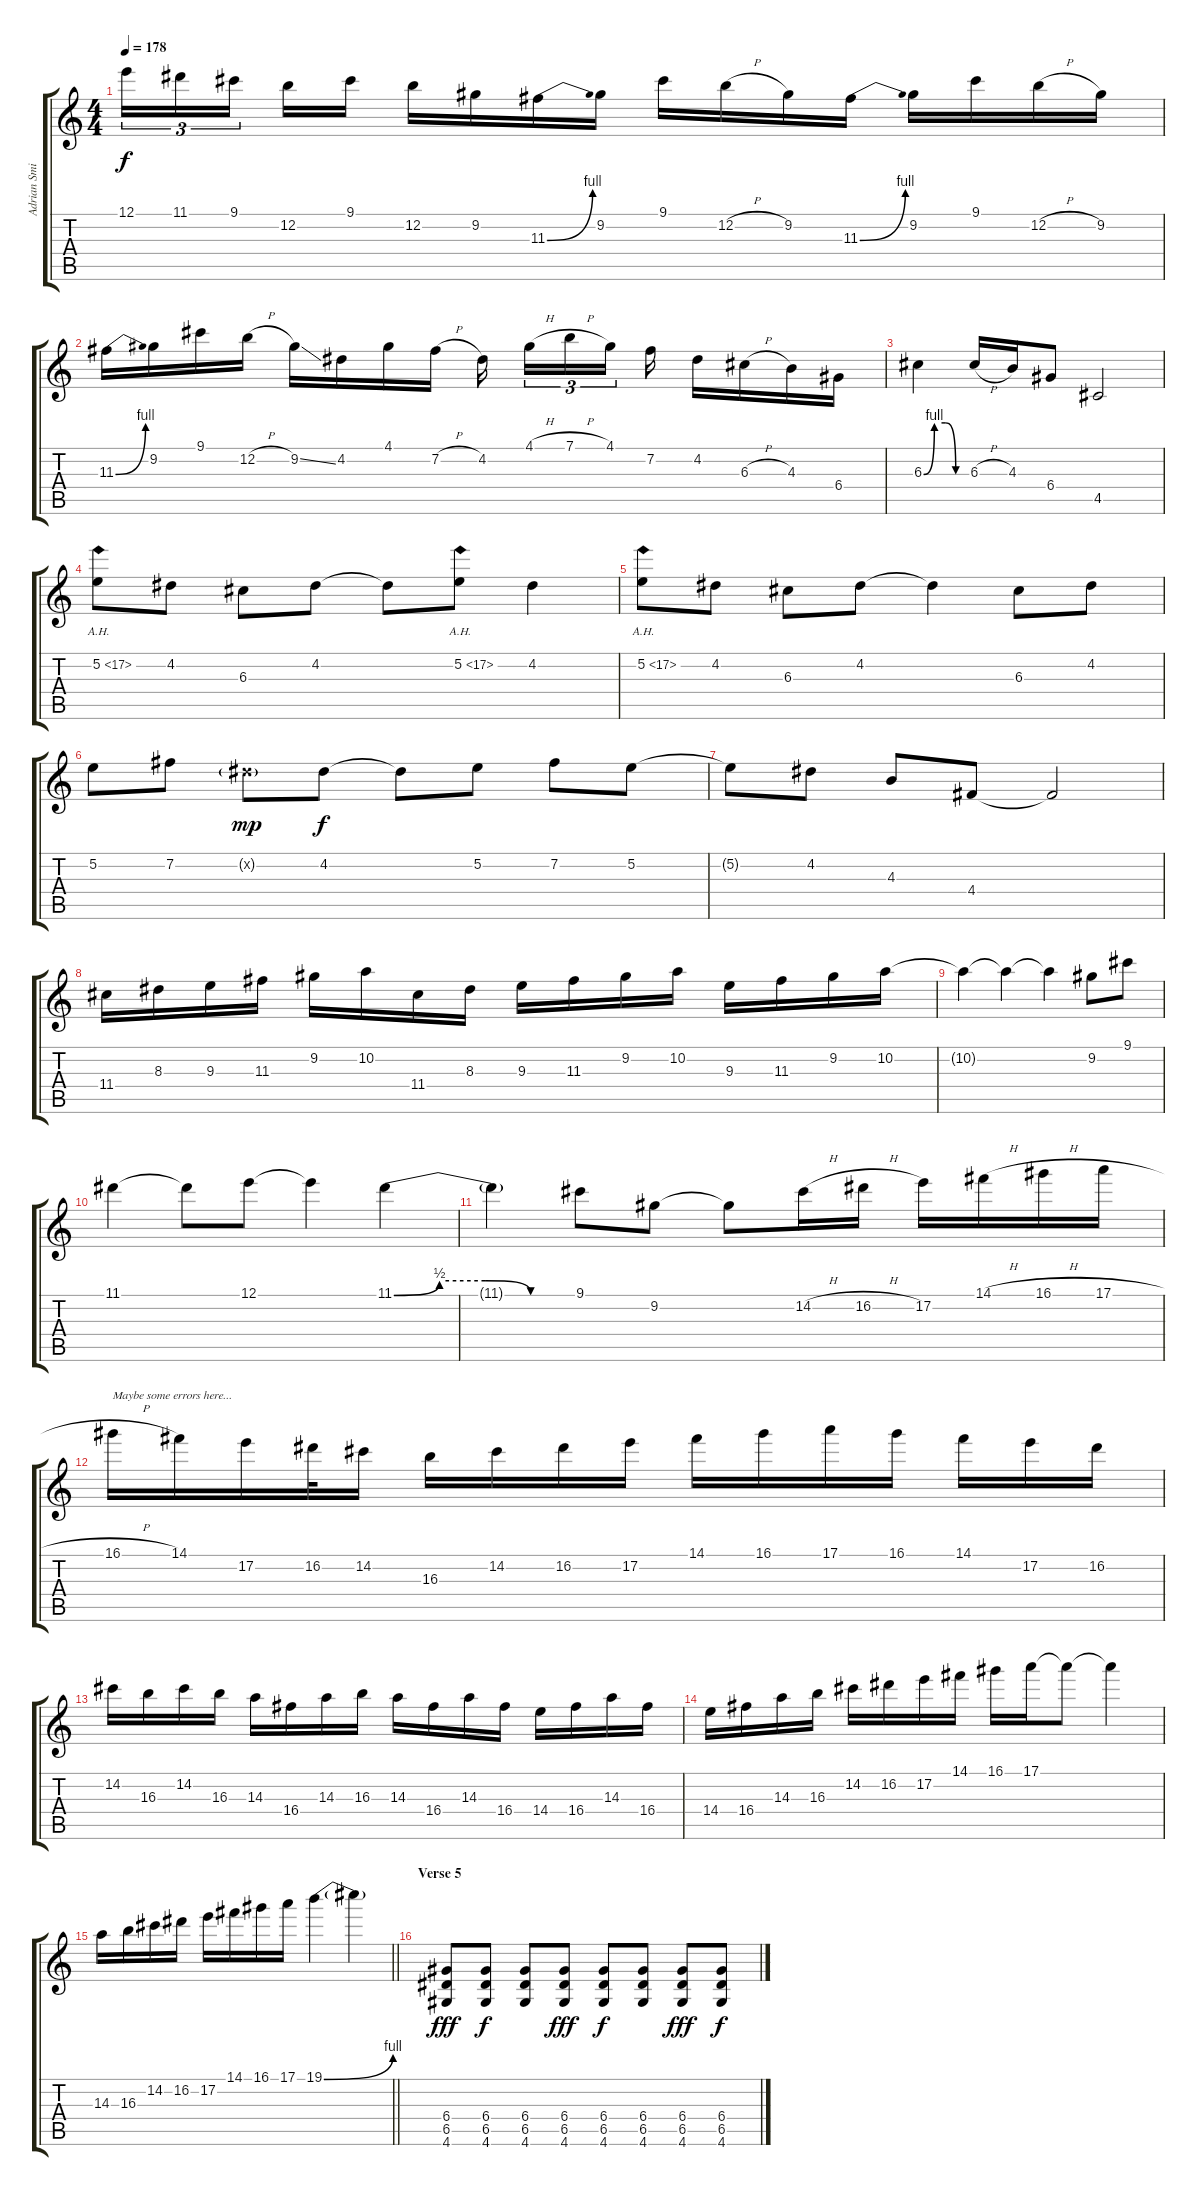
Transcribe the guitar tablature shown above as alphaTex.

\track ("Adrian Smith" "Adrian Smi") {instrument distortionguitar}
\staff {score tabs}
\tuning (E4 B3 G3 D3 A2 E2) {hide}
\ts (4 4)
\tempo 178
\clef g2
\ks c
12.1.16{tu (3 2) dy f} 11.1.16{tu (3 2)} 9.1.16{tu (3 2) beam splitsecondary} 12.2.16 9.1.16 12.2.16 9.2.16 11.3{be (bend 0 0 60 4)}.16 9.2.16 9.1.16 12.2{h}.16 9.2.16 11.3{be (bend 0 0 60 4)}.16 9.2.16 9.1.16 12.2{h}.16 9.2.16 |
11.3{be (bend 0 0 60 4)}.16 9.2.16 9.1.16 12.2{h}.16 9.2{ss}.16 4.2.16 4.1.16 7.2{h}.16 4.2.16{beam splitsecondary} 4.1{h}.16{tu (3 2)} 7.1{h}.16{tu (3 2)} 4.1.16{tu (3 2) beam splitsecondary} 7.2.16 4.2.16 6.3{h}.16 4.3.16 6.4.16 |
6.3{be (custom 0 0 15 4 30 4 45 0 60 0)}.4 6.3{h}.16 4.3.16 6.4.8 4.5.2 |
5.2{ah 12}.8 4.2.8 6.3.8 4.2.8 4.2{t}.8 5.2{ah 12}.8 4.2.4 |
5.2{ah 12}.8 4.2.8 6.3.8 4.2.8 4.2{t}.4 6.3.8 4.2.8 |
5.2.8 7.2.8 4.2{g x}.8{dy mp} 4.2.8{dy f} 4.2{t}.8 5.2.8 7.2.8 5.2.8 |
5.2{t}.8 4.2.8 4.3.8 4.4.8 4.4{t}.2 |
11.4.16 8.3.16 9.3.16 11.3.16 9.2.16 10.2.16 11.4.16 8.3.16 9.3.16 11.3.16 9.2.16 10.2.16 9.3.16 11.3.16 9.2.16 10.2.16 |
10.2{t}.4 10.2{t}.4 10.2{t}.4 9.2.8 9.1.8 |
11.1.4 11.1{t}.8 12.1.8 12.1{t}.4 11.1{be (custom 0 0 15 2 30 2 45 0 60 0)}.4 |
11.1{t}.4 9.1.8 9.2.8 9.2{t}.8 14.2{h}.16 16.2{h}.16 17.2.16 14.1{h}.16 16.1{h}.16 17.1{h}.16 |
16.1{h}.16{txt "Maybe some errors here..."} 14.1.16 17.2.16 16.2.32 14.2.16 16.3.16 14.2.16 16.2.16 17.2.16 14.1.16 16.1.16 17.1.16 16.1.16 14.1.16 17.2.16 16.2.16 |
14.2.16 16.3.16 14.2.16 16.3.16 14.3.16 16.4.16 14.3.16 16.3.16 14.3.16 16.4.16 14.3.16 16.4.16 14.4.16 16.4.16 14.3.16 16.4.16 |
14.4.16 16.4.16 14.3.16 16.3.16 14.2.16 16.2.16 17.2.16 14.1.16 16.1.16 17.1.16 17.1{t}.8 17.1{t}.4 |
\barLineRight lightlight
14.3.16 16.3.16 14.2.16 16.2.16 17.2.16 14.1.16 16.1.16 17.1.16 19.1{be (bend 0 0 60 4)}.4 19.1{t}.4 |
\section ("" "Verse 5")
(6.4 6.5 4.6).8{dy fff volume 10} (6.4 6.5 4.6).8{dy f} (6.4 6.5 4.6).8 (6.4 6.5 4.6).8{dy fff} (6.4 6.5 4.6).8{dy f} (6.4 6.5 4.6).8 (6.4 6.5 4.6).8{dy fff} (6.4 6.5 4.6).8{dy f}
